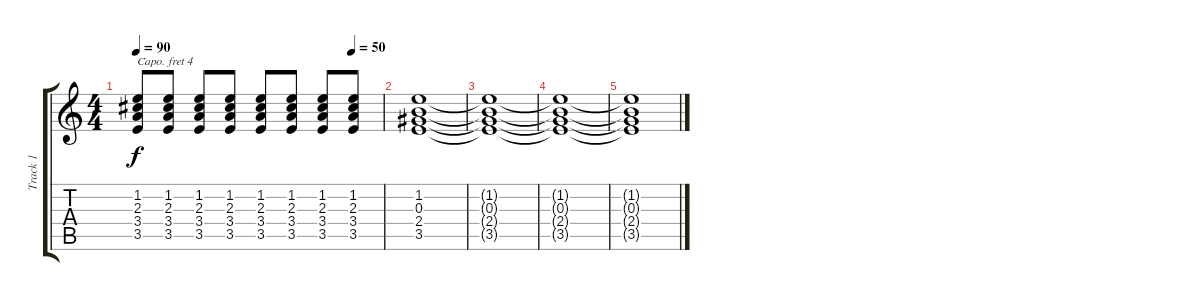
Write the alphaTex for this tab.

\track ("Track 1" "Track 1") {instrument overdrivenguitar}
\staff {score tabs}
\capo 4
\tuning (E4 B3 G3 D3 A2 E2) {hide}
\ts (4 4)
\tempo 90
\tempo (50 0.875)
\clef g2
\ks c
(1.2 2.3 3.4 3.5).8{dy f} (1.2 2.3 3.4 3.5).8 (1.2 2.3 3.4 3.5).8 (1.2 2.3 3.4 3.5).8 (1.2 2.3 3.4 3.5).8 (1.2 2.3 3.4 3.5).8 (1.2 2.3 3.4 3.5).8 (1.2 2.3 3.4 3.5).8 |
(1.2 0.3 2.4 3.5).1 |
(1.2{t} 0.3{t} 2.4{t} 3.5{t}).1 |
(1.2{t} 0.3{t} 2.4{t} 3.5{t}).1 |
(1.2{t} 0.3{t} 2.4{t} 3.5{t}).1
